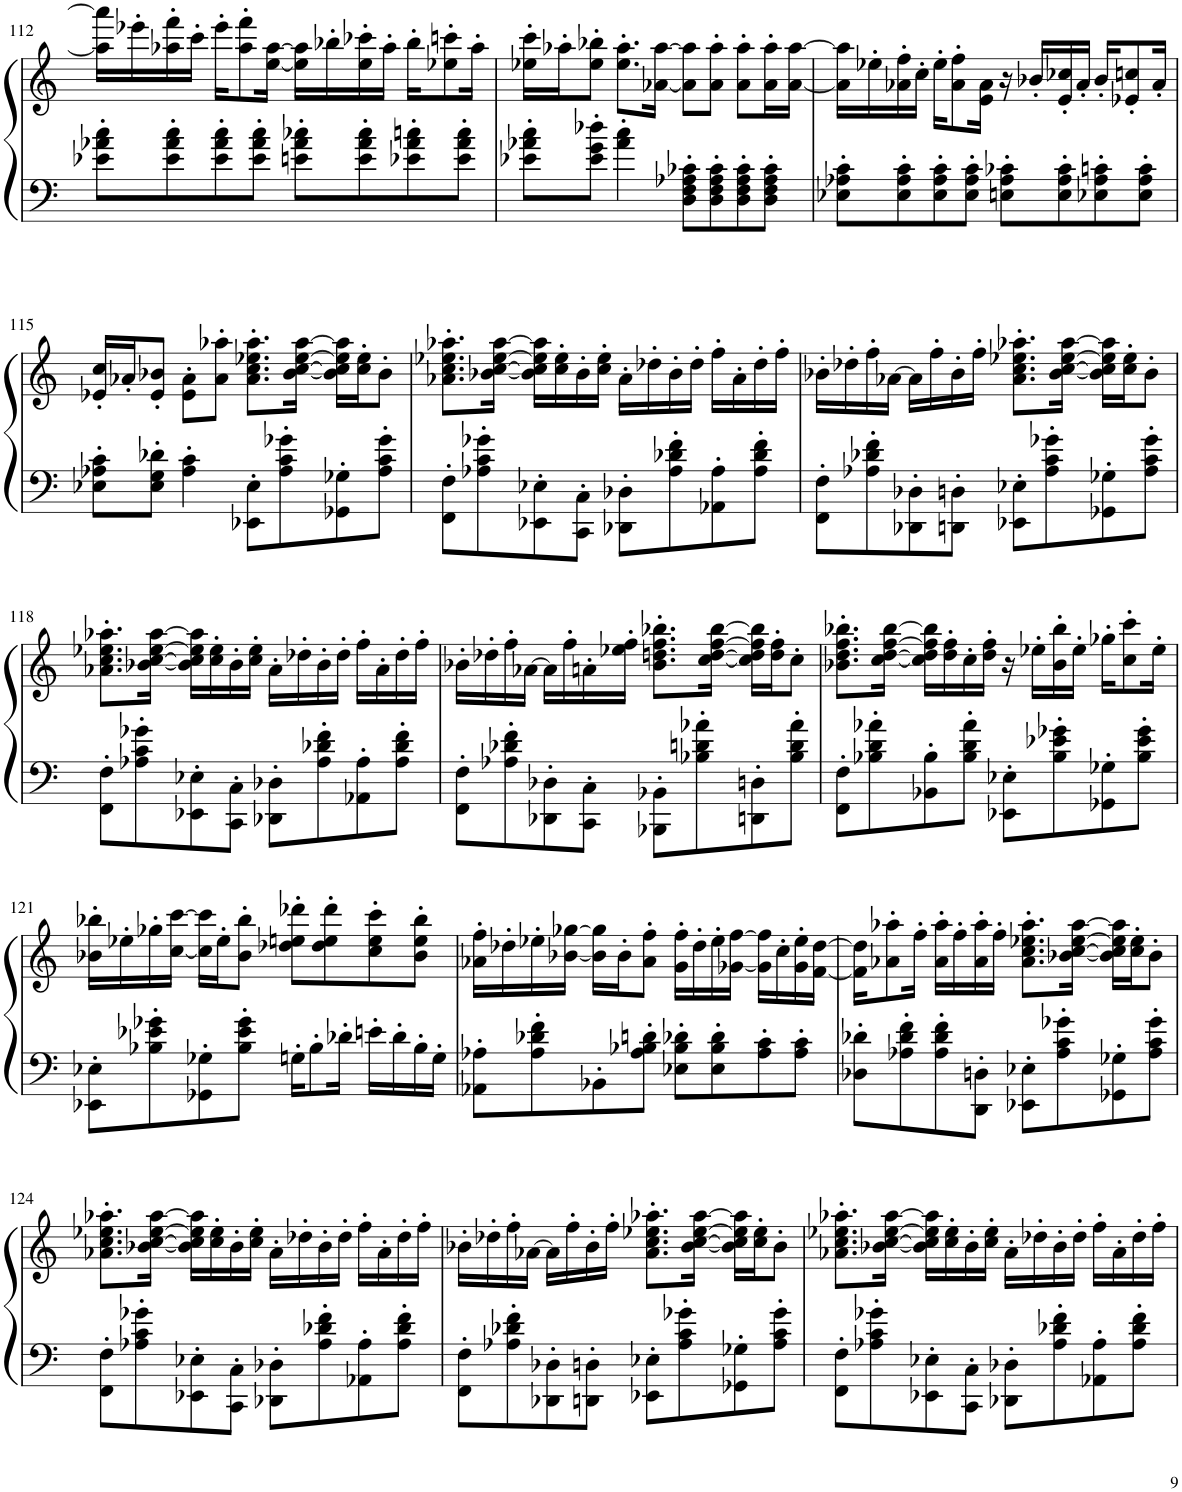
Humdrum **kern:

**kern	**kern
*part1	*part1
*staff2	*staff1
*I"Piano	*
*I'Pno.	*
!!LO:PB:g=z
*clefF4	*clefG2
*k[]	*k[]
*M4/4	*M4/4
=112	=112
8e-X\' 8a-X\' 8cc\'L	16aa-\] 16aaa-\]LL
.	16eee-X'\
8e-\' 8a-\' 8cc\'	16aa-X\' 16fff\'
.	16ccc'\JJ
8e-\' 8a-\' 8cc\'	16eee-'\KL
.	8aa-\' 8fff\'
8e-\' 8a-\' 8cc\'J	.
.	[16ee\ [16aa-\Jk
8en\' 8a-\' 8cc-X\'L	16ee\] 16aa-\]LL
.	16bb-X'\
8e\' 8a-\' 8cc-\'	16ee\' 16ccc-X\'
.	16aa-'\JJ
8e-X\' 8a-\' 8ccn\'	16bb-'\KL
.	8ee-X\' 8cccn\'
8e-\' 8a-\' 8cc\'J	.
.	16aa-'\Jk
=113	=113
8e-X\' 8a-X\' 8cc\'L	16ee-X\' 16ccc\'LL
.	16aa-X'\J
8e-\' 8g\' 8dd-X\'J	8ee-\' 8bb-X\'J
4a-\' 4cc\'	8.ee-\' 8.aa-\'L
.	[16a-X\ [16aa-\Jk
8D\' 8F\' 8A-X\' 8c-X\'L	8a-\] 8aa-\]L
8D\' 8F\' 8A-\' 8c-\'	8a-\' 8aa-\'J
8D\' 8F\' 8A-\' 8c-\'	8a-\' 8aa-\'L
8D\' 8F\' 8A-\' 8c-\'J	16a-\' 16aa-\'L
.	[16a-\ [16aa-\JJ
=114	=114
8E-X\' 8A-X\' 8c\'L	16a-\] 16aa-\]LL
.	16ee-X'\
8E-\' 8A-\' 8c\'	16a-X\' 16ff\'
.	16cc'\JJ
8E-\' 8A-\' 8c\'	16ee-'\KL
.	8a-\' 8ff\'
8E-\' 8A-\' 8c\'J	.
.	16e\ 16a-\Jk
8En\' 8A-\' 8c-X\'L	16r
.	16b-X'/LL
8E\' 8A-\' 8c-\'	16e/' 16cc-X/'
.	16a-'/JJ
8E-X\' 8A-\' 8cn\'	16b-'/KL
.	8e-X/' 8ccn/'
8E-\' 8A-\' 8c\'J	.
.	16a-'/Jk
!!LO:LB:g=z
=115	=115
8E-X\' 8A-X\' 8c\'L	16e-X/' 16cc/'LL
.	16a-X'/J
8E-\' 8G\' 8d-X\'J	8e-/' 8b-X/'J
4A-\' 4c\'	8e-\' 8a-\'L
.	8a-\' 8aa-X\'J
8EE-X\' 8E-\'L	8.a-\' 8.cc\' 8.ee-X\' 8.aa-\'L
8A-\' 8c\' 8g-X\'	.
.	[16b-\ [16cc\ [16ee-\ [16aa-\Jk
8GG-X\' 8G-X\'	16b-\] 16cc\] 16ee-\] 16aa-\]LL
.	16cc\' 16ee-\'J
8A-\' 8c\' 8g-\'J	8b-'\J
=116	=116
8FF\' 8F\'L	8.a-X\' 8.cc\' 8.ee-X\' 8.aa-X\'L
8A-X\' 8c\' 8g-X\'	.
.	[16b-X\ [16cc\ [16ee-\ [16aa-\Jk
8EE-X\' 8E-X\'	16b-\] 16cc\] 16ee-\] 16aa-\]LL
.	16cc\' 16ee-\'
8CC\' 8C\'J	16b-'\
.	16cc\' 16ee-\'JJ
8DD-X\' 8D-X\'L	16a-'\LL
.	16dd-X'\
8A-\' 8d-X\' 8f\'	16b-'\
.	16dd-'\JJ
8AA-X\' 8A-\'	16ff'\LL
.	16a-'\
8A-\' 8d-\' 8f\'J	16dd-'\
.	16ff'\JJ
=117	=117
8FF\' 8F\'L	16b-X'\LL
.	16dd-X'\
8A-X\' 8d-X\' 8f\'	16ff'\
.	[16a-X\JJ
8DD-X\' 8D-X\'	16a-\LL]
.	16ff'\
8DDn\' 8Dn\'J	16b-'\
.	16ff'\JJ
8EE-X\' 8E-X\'L	8.a-\' 8.cc\' 8.ee-X\' 8.aa-X\'L
8A-\' 8c\' 8g-X\'	.
.	[16b-\ [16cc\ [16ee-\ [16aa-\Jk
8GG-X\' 8G-X\'	16b-\] 16cc\] 16ee-\] 16aa-\]LL
.	16cc\' 16ee-\'J
8A-\' 8c\' 8g-\'J	8b-'\J
!!LO:LB:g=z
=118	=118
8FF\' 8F\'L	8.a-X\' 8.cc\' 8.ee-X\' 8.aa-X\'L
8A-X\' 8c\' 8g-X\'	.
.	[16b-X\ [16cc\ [16ee-\ [16aa-\Jk
8EE-X\' 8E-X\'	16b-\] 16cc\] 16ee-\] 16aa-\]LL
.	16cc\' 16ee-\'
8CC\' 8C\'J	16b-'\
.	16cc\' 16ee-\'JJ
8DD-X\' 8D-X\'L	16a-'\LL
.	16dd-X'\
8A-\' 8d-X\' 8f\'	16b-'\
.	16dd-'\JJ
8AA-X\' 8A-\'	16ff'\LL
.	16a-'\
8A-\' 8d-\' 8f\'J	16dd-'\
.	16ff'\JJ
=119	=119
8FF\' 8F\'L	16b-X'\LL
.	16dd-X'\
8A-X\' 8d-X\' 8f\'	16ff'\
.	[16a-X\JJ
8DD-X\' 8D-X\'	16a-\LL]
.	16ff'\
8CC\' 8C\'J	16an'\
.	16ee-X\' 16ff\'JJ
8BBB-X\' 8BB-X\'L	8.b-\' 8.ddn\' 8.ff\' 8.bb-X\'L
8B-X\' 8dn\' 8a-X\'	.
.	[16cc\ [16dd\ [16ff\ [16bb-\Jk
8DDn\' 8Dn\'	16cc\] 16dd\] 16ff\] 16bb-\]LL
.	16dd\' 16ff\'J
8B-\' 8d\' 8a-\'J	8cc'\J
=120	=120
8FF\' 8F\'L	8.b-X\' 8.dd\' 8.ff\' 8.bb-X\'L
8B-X\' 8d\' 8a-X\'	.
.	[16cc\ [16dd\ [16ff\ [16bb-\Jk
8BB-X\' 8B-\'	16cc\] 16dd\] 16ff\] 16bb-\]LL
.	16dd\' 16ff\'
8B-\' 8d\' 8a-\'J	16cc'\
.	16dd\' 16ff\'JJ
8EE-X\' 8E-X\'L	16r
.	16ee-X'\LL
8B-\' 8e-X\' 8g-X\'	16b-\' 16bb-\'
.	16ee-'\JJ
8GG-X\' 8G-X\'	16gg-X'\KL
.	8cc\' 8ccc\'
8B-\' 8e-\' 8g-\'J	.
.	16ee-'\Jk
!!LO:LB:g=z
=121	=121
8EE-X\' 8E-X\'L	16b-X\' 16bb-X\'LL
.	16ee-X'\
8B-X\' 8e-X\' 8g-X\'	16gg-X'\
.	[16cc\ [16ccc\JJ
8GG-X\' 8G-X\'	16cc\] 16ccc\]LL
.	16ee-'\J
8B-\' 8e-\' 8g-\'J	8b-\' 8bb-\'J
16Gn'\KL	8dd-X\' 8een\' 8ddd-X\'L
8B-'\	.
.	8dd-\' 8ee\' 8ddd-\'
16d-X'\Jk	.
16en'\LL	8cc\' 8ee\' 8ccc\'
16d-'\	.
16B-'\	8b-\' 8ee\' 8bb-\'J
16G'\JJ	.
=122	=122
8AA-X\' 8A-X\'L	16a-X\' 16ff\'LL
.	16dd-X'\
8A-\' 8d-X\' 8f\'	16ee-X'\
.	[16b-X\ [16gg-X\JJ
8BB-X'\	16b-\] 16gg-\]LL
.	16b-'\J
8A-\' 8B-X\' 8dn\'J	8a-\' 8ff\'J
8E-X\' 8B-\' 8d-X\'L	16g\' 16ff\'LL
.	16dd-'\
8E-\' 8B-\' 8d-\'	16ee-'\
.	[16g-X\ [16ff\JJ
8A-\' 8c\'	16g-\] 16ff\]LL
.	16cc'\
8A-\' 8c\'J	16g-\' 16ee-\'
.	[16f\ [16dd-\JJ
=123	=123
8D-X\' 8d-X\'L	16f\] 16dd-\]KL
.	8a-X\' 8aa-X\'
8A-X\' 8d-\' 8f\'	.
.	16ff'\Jk
8A-\' 8d-\' 8f\'	16a-\' 16aa-\'LL
.	16ff'\
8DD\' 8Dn\'J	16a-\' 16aa-\'
.	16ff'\JJ
8EE-X\' 8E-X\'L	8.a-\' 8.cc\' 8.ee-X\' 8.aa-\'L
8A-\' 8c\' 8g-X\'	.
.	[16b-X\ [16cc\ [16ee-\ [16aa-\Jk
8GG-X\' 8G-X\'	16b-\] 16cc\] 16ee-\] 16aa-\]LL
.	16cc\' 16ee-\'J
8A-\' 8c\' 8g-\'J	8b-'\J
!!LO:LB:g=z
=124	=124
8FF\' 8F\'L	8.a-X\' 8.cc\' 8.ee-X\' 8.aa-X\'L
8A-X\' 8c\' 8g-X\'	.
.	[16b-X\ [16cc\ [16ee-\ [16aa-\Jk
8EE-X\' 8E-X\'	16b-\] 16cc\] 16ee-\] 16aa-\]LL
.	16cc\' 16ee-\'
8CC\' 8C\'J	16b-'\
.	16cc\' 16ee-\'JJ
8DD-X\' 8D-X\'L	16a-'\LL
.	16dd-X'\
8A-\' 8d-X\' 8f\'	16b-'\
.	16dd-'\JJ
8AA-X\' 8A-\'	16ff'\LL
.	16a-'\
8A-\' 8d-\' 8f\'J	16dd-'\
.	16ff'\JJ
=125	=125
8FF\' 8F\'L	16b-X'\LL
.	16dd-X'\
8A-X\' 8d-X\' 8f\'	16ff'\
.	[16a-X\JJ
8DD-X\' 8D-X\'	16a-\LL]
.	16ff'\
8DDn\' 8Dn\'J	16b-'\
.	16ff'\JJ
8EE-X\' 8E-X\'L	8.a-\' 8.cc\' 8.ee-X\' 8.aa-X\'L
8A-\' 8c\' 8g-X\'	.
.	[16b-\ [16cc\ [16ee-\ [16aa-\Jk
8GG-X\' 8G-X\'	16b-\] 16cc\] 16ee-\] 16aa-\]LL
.	16cc\' 16ee-\'J
8A-\' 8c\' 8g-\'J	8b-'\J
=126	=126
8FF\' 8F\'L	8.a-X\' 8.cc\' 8.ee-X\' 8.aa-X\'L
8A-X\' 8c\' 8g-X\'	.
.	[16b-X\ [16cc\ [16ee-\ [16aa-\Jk
8EE-X\' 8E-X\'	16b-\] 16cc\] 16ee-\] 16aa-\]LL
.	16cc\' 16ee-\'
8CC\' 8C\'J	16b-'\
.	16cc\' 16ee-\'JJ
8DD-X\' 8D-X\'L	16a-'\LL
.	16dd-X'\
8A-\' 8d-X\' 8f\'	16b-'\
.	16dd-'\JJ
8AA-X\' 8A-\'	16ff'\LL
.	16a-'\
8A-\' 8d-\' 8f\'J	16dd-'\
.	16ff'\JJ
=	=
*-	*-
